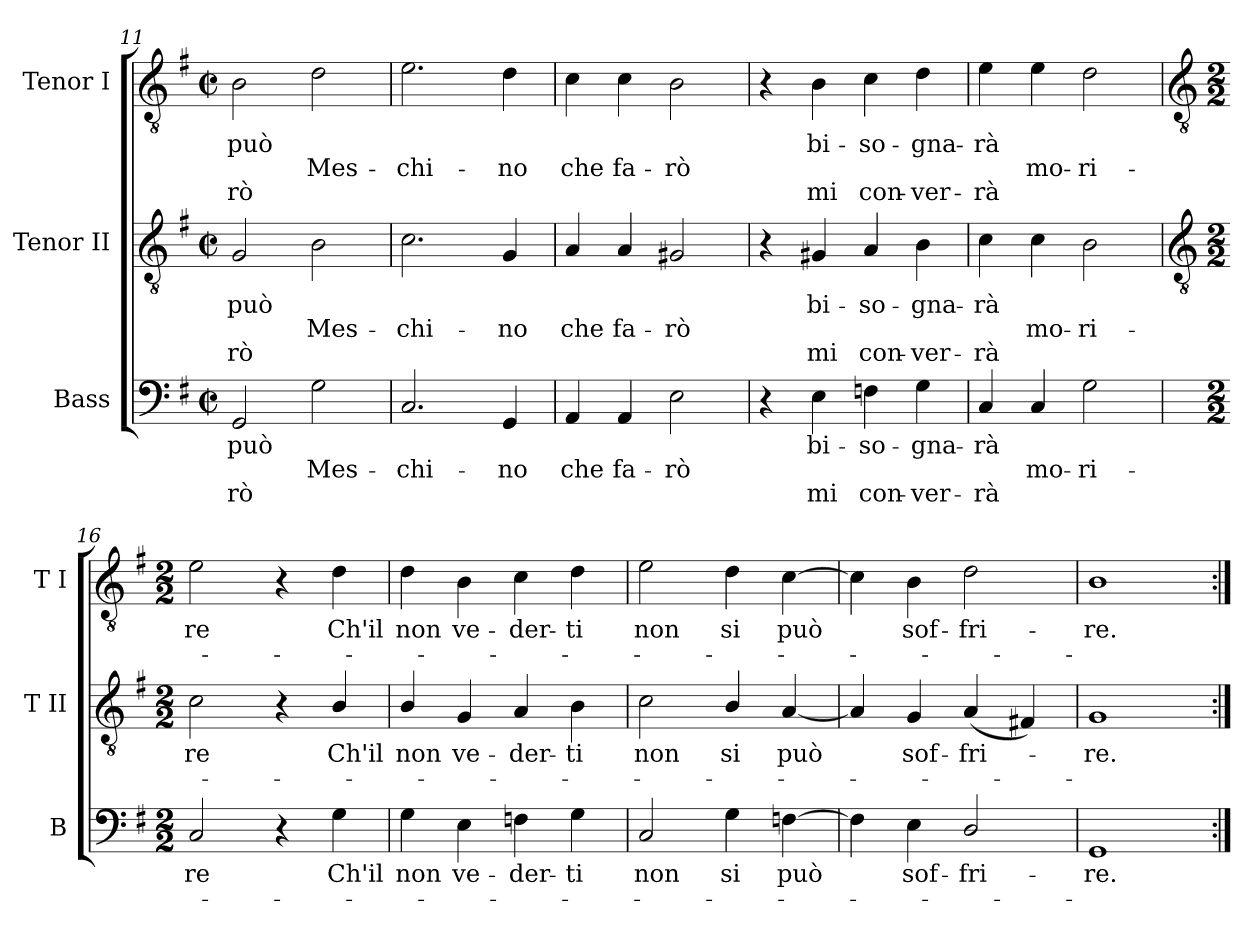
**kern	**text	**text	**text	**kern	**text	**text	**text	**kern	**text	**text	**text
*part3	*part3	*part3	*part3	*part2	*part2	*part2	*part2	*part1	*part1	*part1	*part1
*staff3	*staff3	*staff3	*staff3	*staff2	*staff2	*staff2	*staff2	*staff1	*staff1	*staff1	*staff1
*I"Bass	*	*	*	*I"Tenor II	*	*	*	*I"Tenor I	*	*	*
*I'B	*	*	*	*I'T II	*	*	*	*I'T I	*	*	*
!!LO:LB:g=z
*clefF4	*	*	*	*clefGv2	*	*	*	*clefGv2	*	*	*
*k[f#]	*	*	*	*k[f#]	*	*	*	*k[f#]	*	*	*
*G:	*	*	*	*G:	*	*	*	*G:	*	*	*
*M2/2	*	*	*	*M2/2	*	*	*	*M2/2	*	*	*
*met(c|)	*	*	*	*met(c|)	*	*	*	*met(c|)	*	*	*
=11	=11	=11	=11	=11	=11	=11	=11	=11	=11	=11	=11
!	!LO:LY:b	!	!LO:LY:b	!	!LO:LY:b	!	!LO:LY:b	!	!LO:LY:b	!	!LO:LY:b
2GG	-può	.	rò	2G	-può	.	rò	2B	-può	.	rò
!	!	!LO:LY:b	!	!	!	!LO:LY:b	!	!	!	!LO:LY:b	!
2G	.	Mes-	.	2B	.	Mes-	.	2d	.	Mes-	.
=12	=12	=12	=12	=12	=12	=12	=12	=12	=12	=12	=12
!	!	!LO:LY:b	!	!	!	!LO:LY:b	!	!	!	!LO:LY:b	!
2.C	.	-chi-	.	2.c	.	-chi-	.	2.e	.	-chi-	.
!	!	!LO:LY:b	!	!	!	!LO:LY:b	!	!	!	!LO:LY:b	!
4GG	.	-no	.	4G	.	-no	.	4d	.	-no	.
=13	=13	=13	=13	=13	=13	=13	=13	=13	=13	=13	=13
!	!	!LO:LY:b	!	!	!	!LO:LY:b	!	!	!	!LO:LY:b	!
4AA	.	che	.	4A	.	che	.	4c	.	che	.
!	!	!LO:LY:b	!	!	!	!LO:LY:b	!	!	!	!LO:LY:b	!
4AA	.	fa-	.	4A	.	fa-	.	4c	.	fa-	.
!	!	!LO:LY:b	!	!	!	!LO:LY:b	!	!	!	!LO:LY:b	!
2E	.	-rò	.	2G#X	.	-rò	.	2B	.	-rò	.
=14	=14	=14	=14	=14	=14	=14	=14	=14	=14	=14	=14
4r	.	.	.	4r	.	.	.	4r	.	.	.
!	!LO:LY:b	!	!LO:LY:b	!	!LO:LY:b	!	!LO:LY:b	!	!LO:LY:b	!	!LO:LY:b
4E	bi-	.	-mi	4G#X	bi-	.	-mi	4B	bi-	.	-mi
!	!LO:LY:b	!	!LO:LY:b	!	!LO:LY:b	!	!LO:LY:b	!	!LO:LY:b	!	!LO:LY:b
4Fn	so-	.	-con-	4A	so-	.	-con-	4c	so-	.	-con-
!	!LO:LY:b	!	!LO:LY:b	!	!LO:LY:b	!	!LO:LY:b	!	!LO:LY:b	!	!LO:LY:b
4G	-gna-	.	-ver-	4B	-gna-	.	-ver-	4d	-gna-	.	-ver-
=15	=15	=15	=15	=15	=15	=15	=15	=15	=15	=15	=15
!	!LO:LY:b	!	!LO:LY:b	!	!LO:LY:b	!	!LO:LY:b	!	!LO:LY:b	!	!LO:LY:b
4C	-rà	.	rà	4c	-rà	.	rà	4e	-rà	.	rà
!	!	!LO:LY:b	!	!	!	!LO:LY:b	!	!	!	!LO:LY:b	!
4C	.	mo-	.	4c	.	mo-	.	4e	.	mo-	.
!	!	!LO:LY:b	!	!	!	!LO:LY:b	!	!	!	!LO:LY:b	!
2G	.	-ri-	.	2B	.	-ri-	.	2d	.	-ri-	.
!!LO:LB:g=z
=16	=16	=16	=16	=16	=16	=16	=16	=16	=16	=16	=16
*	*	*	*	*clefGv2	*	*	*	*clefGv2	*	*	*
*M2/2	*	*	*	*M2/2	*	*	*	*M2/2	*	*	*
!	!LO:LY:b	!	!	!	!LO:LY:b	!	!	!	!LO:LY:b	!	!
2C	-re	.	.	2c	-re	.	.	2e	-re	.	.
4r	.	.	.	4r	.	.	.	4r	.	.	.
!	!LO:LY:b	!	!	!	!LO:LY:b	!	!	!	!LO:LY:b	!	!
4G	Ch'il	.	.	4B/	Ch'il	.	.	4d	Ch'il	.	.
=17	=17	=17	=17	=17	=17	=17	=17	=17	=17	=17	=17
!	!LO:LY:b	!	!	!	!LO:LY:b	!	!	!	!LO:LY:b	!	!
4G	non	.	.	4B/	non	.	.	4d	non	.	.
!	!LO:LY:b	!	!	!	!LO:LY:b	!	!	!	!LO:LY:b	!	!
4E	ve-	.	.	4G	ve-	.	.	4B	ve-	.	.
!	!LO:LY:b	!	!	!	!LO:LY:b	!	!	!	!LO:LY:b	!	!
4Fn	-der-	.	.	4A	-der-	.	.	4c	-der-	.	.
!	!LO:LY:b	!	!	!	!LO:LY:b	!	!	!	!LO:LY:b	!	!
4G	-ti	.	.	4B	-ti	.	.	4d	-ti	.	.
=18	=18	=18	=18	=18	=18	=18	=18	=18	=18	=18	=18
!	!LO:LY:b	!	!	!	!LO:LY:b	!	!	!	!LO:LY:b	!	!
2C	non	.	.	2c	non	.	.	2e	non	.	.
!	!LO:LY:b	!	!	!	!LO:LY:b	!	!	!	!LO:LY:b	!	!
4G	si	.	.	4B/	si	.	.	4d	si	.	.
!	!LO:LY:b	!	!	!	!LO:LY:b	!	!	!	!LO:LY:b	!	!
[4Fn	può	.	.	[4A	può	.	.	[4c	può	.	.
=19	=19	=19	=19	=19	=19	=19	=19	=19	=19	=19	=19
4F]	.	.	.	4A]	.	.	.	4c]	.	.	.
!	!LO:LY:b	!	!	!	!LO:LY:b	!	!	!	!LO:LY:b	!	!
4E	sof-	.	.	4G	sof-	.	.	4B	sof-	.	.
!	!LO:LY:b	!	!	!	!LO:LY:b	!	!	!	!LO:LY:b	!	!
2D/	-fri-	.	.	(<4A	-fri-	.	.	2d	-fri-	.	.
.	.	.	.	4F#X)	.	.	.	.	.	.	.
=20	=20	=20	=20	=20	=20	=20	=20	=20	=20	=20	=20
!	!LO:LY:b	!	!	!	!LO:LY:b	!	!	!	!LO:LY:b	!	!
1GG	-re.	.	.	1G	re.	.	.	1B	-re.	.	.
=:|!	=:|!	=:|!	=:|!	=:|!	=:|!	=:|!	=:|!	=:|!	=:|!	=:|!	=:|!
*-	*-	*-	*-	*-	*-	*-	*-	*-	*-	*-	*-
